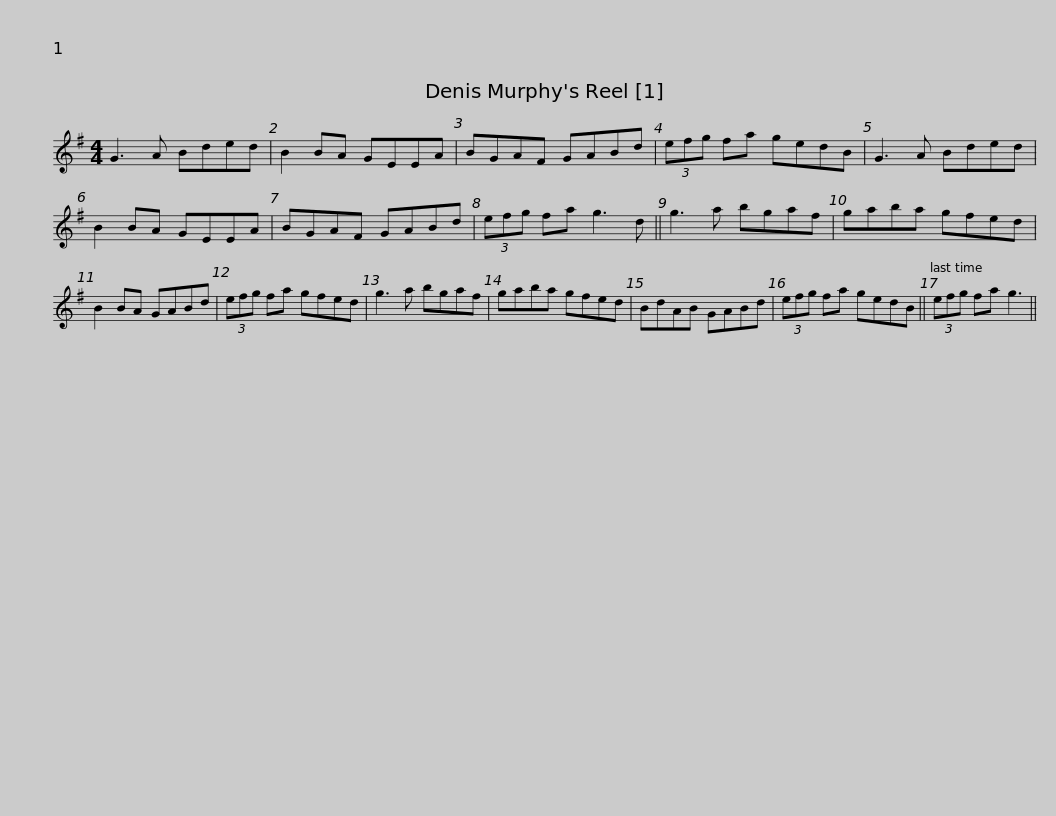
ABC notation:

X:1
L:1/8
M:4/4
I:linebreak $
K:G
V:1 treble
V:1
 G3 A Bded | B2 BA GEEA | BGAF GABd | (3efg fa gedB | G3 A Bded | %5
 B2 BA GEEA |$ BGAF GABd | (3efg fa g3 d || g3 a bgaf | gaba gfed | %10
 B2 BA GABd |$ (3efg fa gfed | g3 a bgaf | gaba gfed | BdAB GABd | %15
 (3efg fa gedB ||$ (3efg fa g3 || %17
